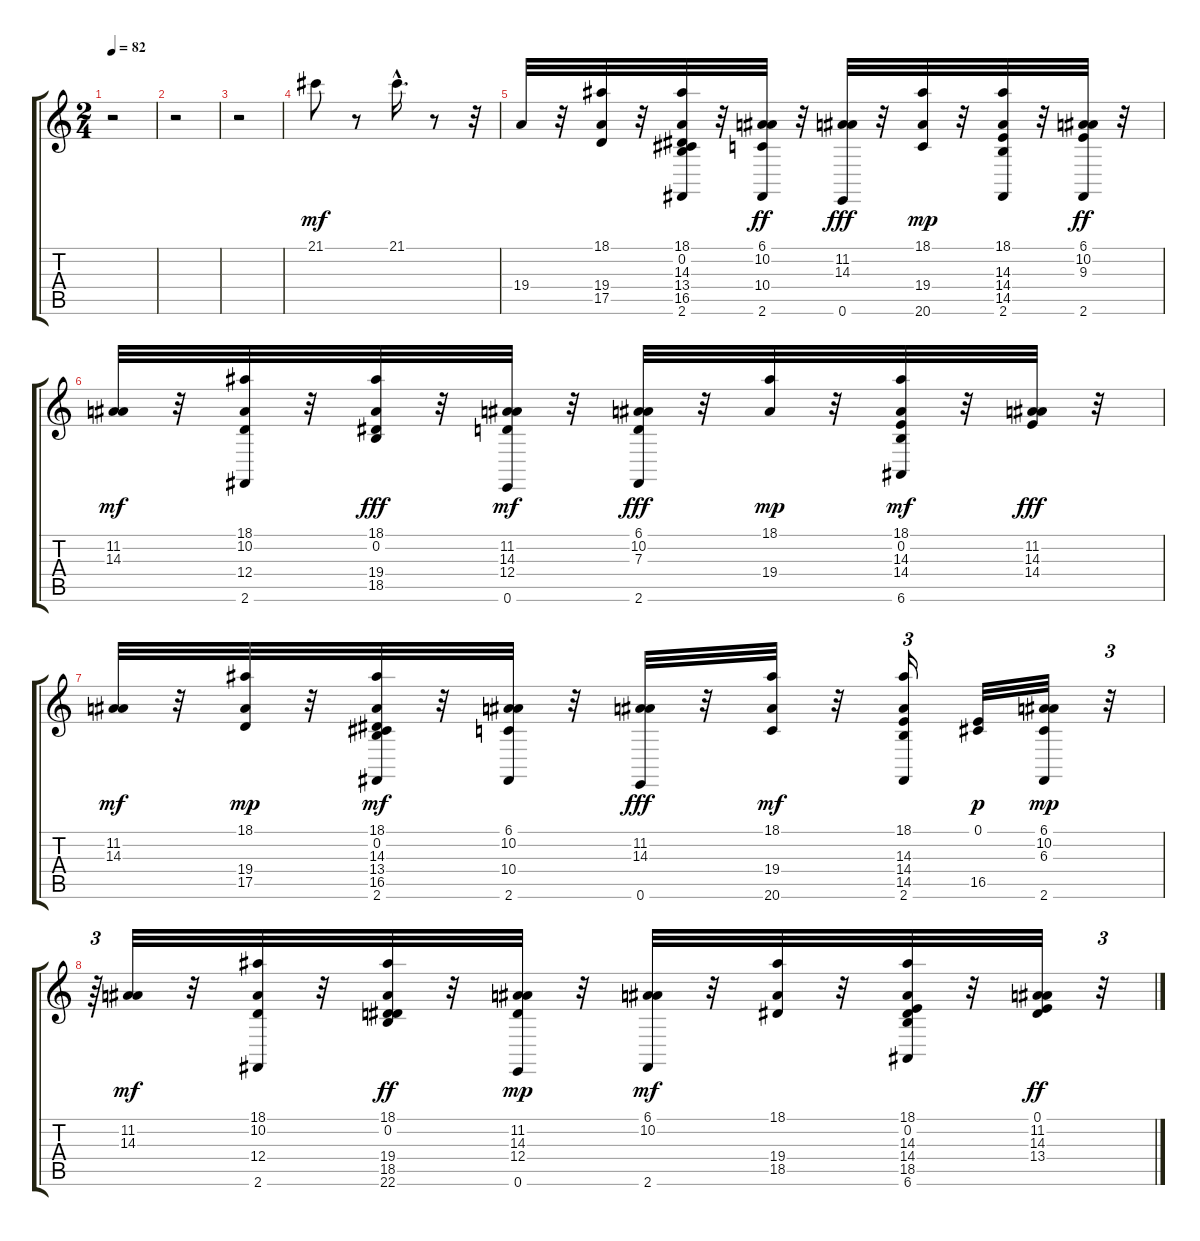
\track "" {instrument acousticgrandpiano}
\staff {score tabs}
\tuning (E4 B3 G3 D3 A2 E2) {hide}
\ts (2 4)
\tempo 82
\clef g2
\ks c
r.2{dy mf instrument acousticgrandpiano} |
r.2 |
r.2 |
21.1.8 r.8 21.1{hac}.16{d} r.8 r.32 |
19.4.32 r.32 (18.1 19.4 17.5).32 r.32 (18.1 0.2 14.3 13.4 16.5 2.6).32 r.32 (6.1 10.2 10.4 2.6).32{dy ff} r.32 (11.2 14.3 0.6).32{dy fff} r.32 (18.1 19.4 20.6).32{dy mp} r.32 (18.1 14.3 14.4 14.5 2.6).32 r.32 (6.1 10.2 9.3 2.6).32{dy ff} r.32 |
(11.2 14.3).32{dy mf} r.32 (18.1 10.2 12.4 2.6).32 r.32 (18.1 0.2 19.4 18.5).32{dy fff} r.32 (11.2 14.3 12.4 0.6).32{dy mf} r.32 (6.1 10.2 7.3 2.6).32{dy fff} r.32 (18.1 19.4).32{dy mp} r.32 (18.1 0.2 14.3 14.4 6.6).32{dy mf} r.32 (11.2 14.3 14.4).32{dy fff} r.32 |
(11.2 14.3).32{dy mf} r.32 (18.1 19.4 17.5).32{dy mp} r.32 (18.1 0.2 14.3 13.4 16.5 2.6).32{dy mf} r.32 (6.1 10.2 10.4 2.6).32 r.32 (11.2 14.3 0.6).32{dy fff} r.32 (18.1 19.4 20.6).32{dy mf} r.32 (18.1 14.3 14.4 14.5 2.6).16{tu (3 2)} (0.1 16.5).32{dy p} (6.1 10.2 6.3 2.6).32{dy mp} r.32{tu (3 2)} |
r.64{tu (3 2)} (11.2 14.3).32{dy mf} r.32 (18.1 10.2 12.4 2.6).32 r.32 (18.1 0.2 19.4 18.5 22.6).32{dy ff} r.32 (11.2 14.3 12.4 0.6).32{dy mp} r.32 (6.1 10.2 2.6).32{dy mf} r.32 (18.1 19.4 18.5).32 r.32 (18.1 0.2 14.3 14.4 18.5 6.6).32 r.32 (0.1 11.2 14.3 13.4).32{dy ff} r.32{tu (3 2)}
